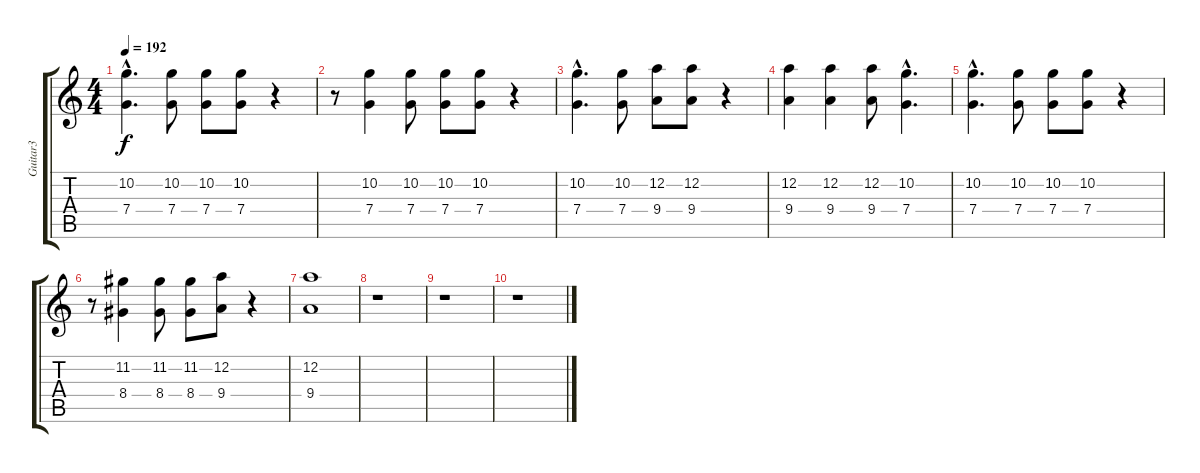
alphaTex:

\track ("Guitar3" "Guitar3") {instrument distortionguitar}
\staff {score tabs}
\tuning (D4 A3 F3 C3 G2 D2) {hide}
\ts (4 4)
\tempo 192
\clef g2
\ks c
(10.2{hac} 7.4{hac}).4{d dy f} (10.2 7.4).8 (10.2 7.4).8 (10.2 7.4).8 r.4 |
r.8 (10.2 7.4).4 (10.2 7.4).8 (10.2 7.4).8 (10.2 7.4).8 r.4 |
(10.2{hac} 7.4{hac}).4{d} (10.2 7.4).8 (12.2 9.4).8 (12.2 9.4).8 r.4 |
(12.2 9.4).4 (12.2 9.4).4 (12.2 9.4).8 (10.2{hac} 7.4{hac}).4{d} |
(10.2{hac} 7.4{hac}).4{d} (10.2 7.4).8 (10.2 7.4).8 (10.2 7.4).8 r.4 |
r.8 (11.2 8.4).4 (11.2 8.4).8 (11.2 8.4).8 (12.2 9.4).8 r.4 |
(12.2 9.4).1 |
r.1 |
r.1 |
r.1
